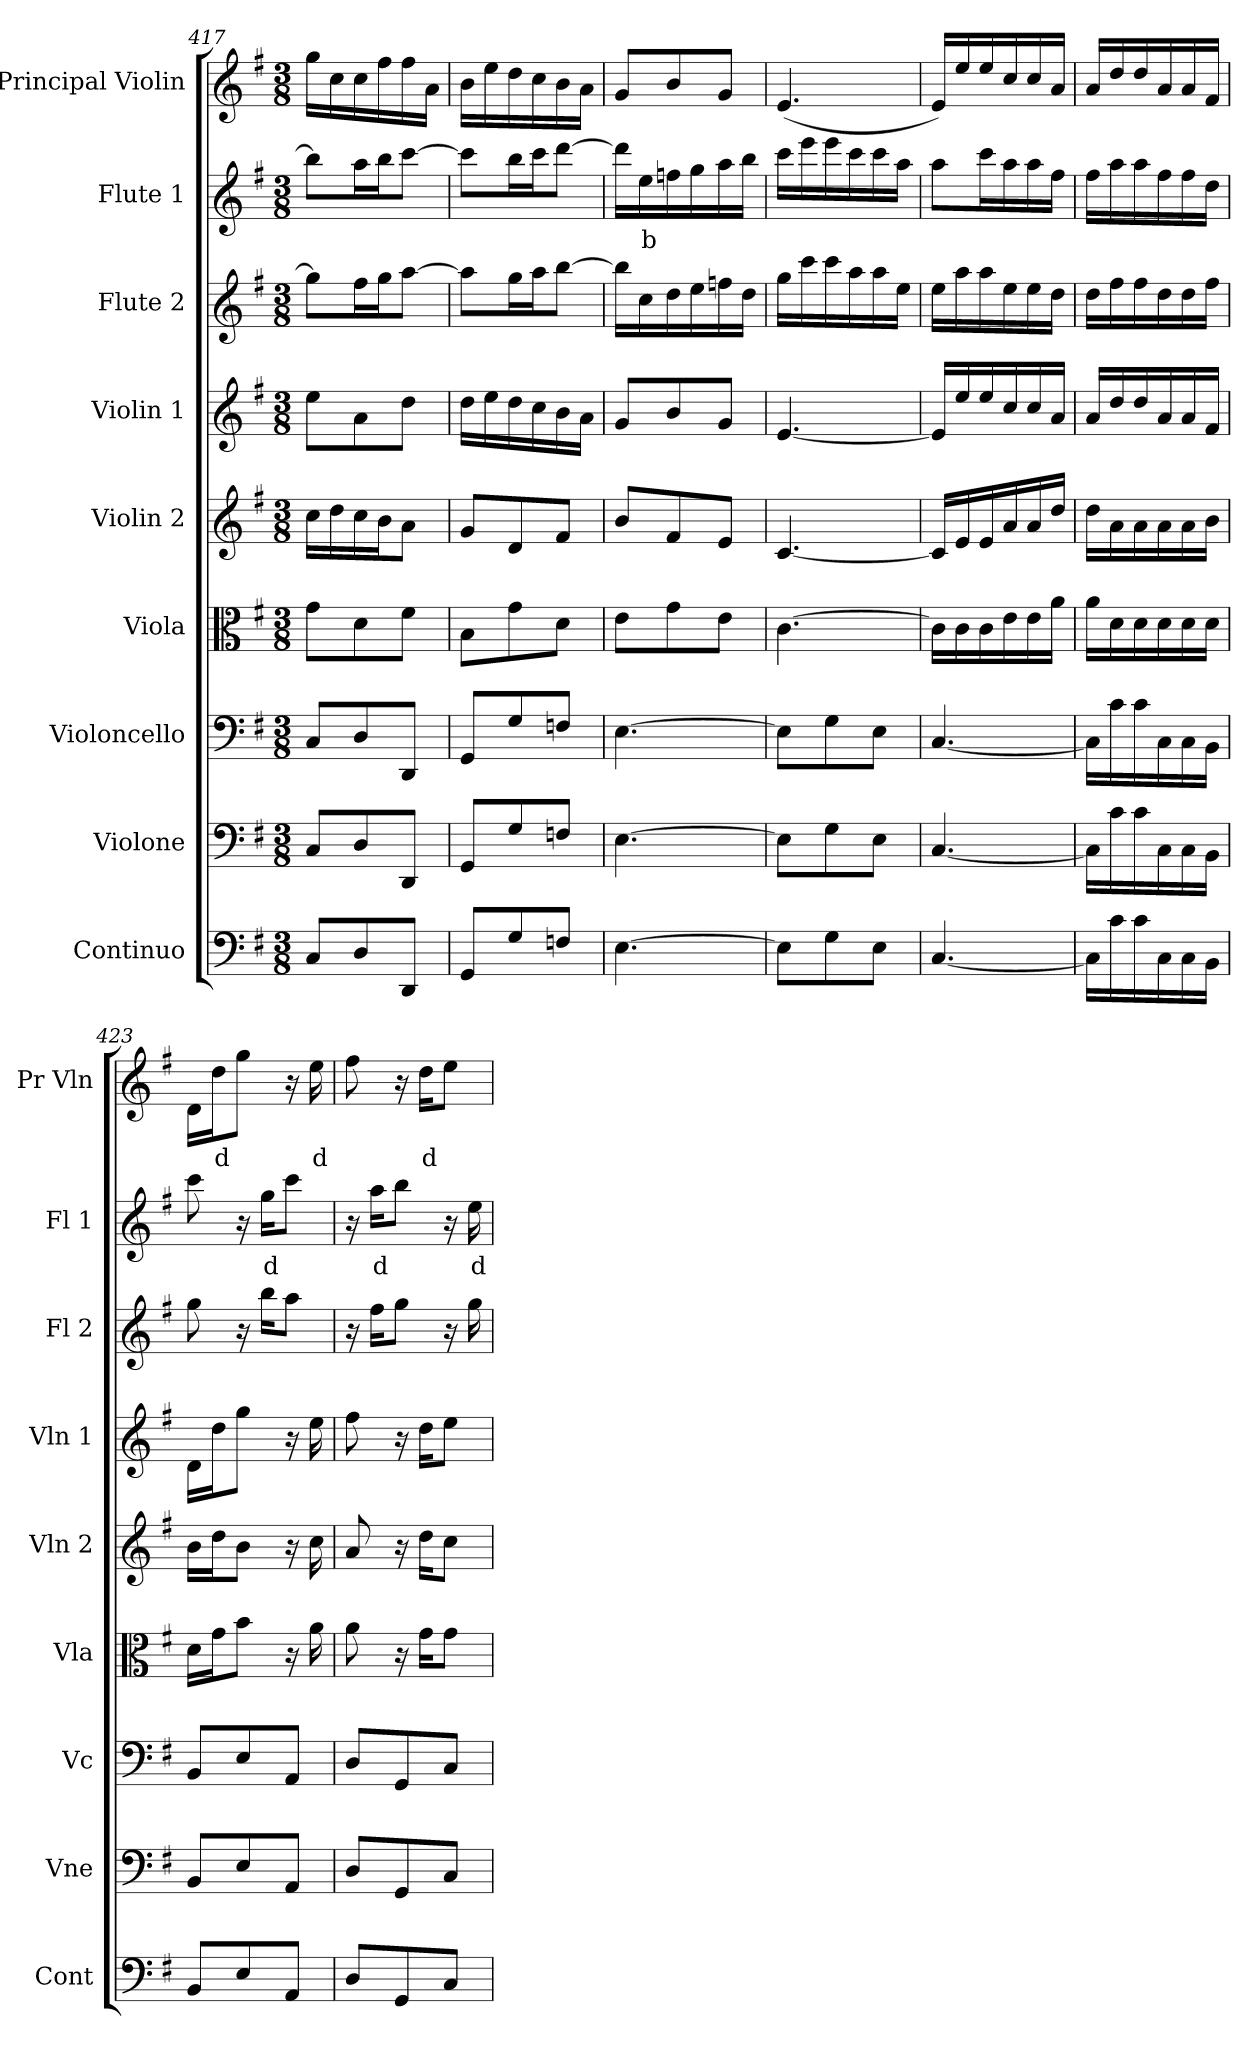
**kern	**kern	**kern	**kern	**kern	**kern	**kern	**kern	**text	**kern	**text
*part9	*part8	*part7	*part6	*part5	*part4	*part3	*part2	*part2	*part1	*part1
*staff9	*staff8	*staff7	*staff6	*staff5	*staff4	*staff3	*staff2	*staff2	*staff1	*staff1
*I"Continuo	*I"Violone	*I"Violoncello	*I"Viola	*I"Violin 2	*I"Violin 1	*I"Flute 2	*I"Flute 1	*	*I"Principal Violin	*
*I'Cont	*I'Vne	*I'Vc	*I'Vla	*I'Vln 2	*I'Vln 1	*I'Fl 2	*I'Fl 1	*	*I'Pr Vln	*
!!LO:LB:g=z
*clefF4	*clefF4	*clefF4	*clefC3	*clefG2	*clefG2	*clefG2	*clefG2	*	*clefG2	*
*	*ITrd7c12	*	*	*	*	*	*	*	*	*
*k[f#]	*k[f#]	*k[f#]	*k[f#]	*k[f#]	*k[f#]	*k[f#]	*k[f#]	*	*k[f#]	*
*M3/8	*M3/8	*M3/8	*M3/8	*M3/8	*M3/8	*M3/8	*M3/8	*	*M3/8	*
=417	=417	=417	=417	=417	=417	=417	=417	=417	=417	=417
8C/L	8CC/L	8C/L	8g\L	16cc\LL	8ee\L	8gg\L]	8bb\L]	.	16gg\LL	.
.	.	.	.	16dd\	.	.	.	.	16cc\	.
8D/	8DD/	8D/	8d\	16cc\	8a\	16ff#\L	16aa\L	.	16cc\	.
.	.	.	.	16b\J	.	16gg\J	16bb\J	.	16ff#\	.
8DD/J	8DDD/J	8DD/J	8f#\J	8a\J	8dd\J	[8aa\J	[8ccc\J	.	16ff#\	.
.	.	.	.	.	.	.	.	.	16a\JJ	.
=418	=418	=418	=418	=418	=418	=418	=418	=418	=418	=418
8GG/L	8GGG/L	8GG/L	8B\L	8g/L	16dd\LL	8aa\L]	8ccc\L]	.	16b\LL	.
.	.	.	.	.	16ee\	.	.	.	16ee\	.
8G/	8GG/	8G/	8g\	8d/	16dd\	16gg\L	16bb\L	.	16dd\	.
.	.	.	.	.	16cc\	16aa\J	16ccc\J	.	16cc\	.
8Fn/J	8FFn/J	8Fn/J	8d\J	8f#/J	16b\	[8bb\J	[8ddd\J	.	16b\	.
.	.	.	.	.	16a\JJ	.	.	.	16a\JJ	.
=419	=419	=419	=419	=419	=419	=419	=419	=419	=419	=419
[4.E\	[4.EE\	[4.E\	8e\L	8b/L	8g/L	16bb\LL]	16ddd\LL]	.	8g/L	.
!	!	!	!	!	!	!	!	!LO:LY:b:color=#FF0000	!	!
.	.	.	.	.	.	16cc\	16ee\	b	.	.
.	.	.	8g\	8f#/	8b/	16dd\	16ffn\	.	8b/	.
.	.	.	.	.	.	16ee\	16gg\	.	.	.
.	.	.	8e\J	8e/J	8g/J	16ffn\	16aa\	.	8g/J	.
.	.	.	.	.	.	16dd\JJ	16bb\JJ	.	.	.
=420	=420	=420	=420	=420	=420	=420	=420	=420	=420	=420
8E\L]	8EE\L]	8E\L]	[4.c\	[4.c/	[4.e/	16gg\LL	16ccc\LL	.	(4.e/	.
.	.	.	.	.	.	16ccc\	16eee\	.	.	.
8G\	8GG\	8G\	.	.	.	16ccc\	16eee\	.	.	.
.	.	.	.	.	.	16aa\	16ccc\	.	.	.
8E\J	8EE\J	8E\J	.	.	.	16aa\	16ccc\	.	.	.
.	.	.	.	.	.	16ee\JJ	16aa\JJ	.	.	.
=421	=421	=421	=421	=421	=421	=421	=421	=421	=421	=421
[4.C/	[4.CC/	[4.C/	16c\LL]	16c/LL]	16e/LL]	16ee\LL	8aa\L	.	16e/LL)	.
.	.	.	16c\	16e/	16ee/	16aa\	.	.	16ee/	.
.	.	.	16c\	16e/	16ee/	16aa\	16ccc\L	.	16ee/	.
.	.	.	16e\	16a/	16cc/	16ee\	16aa\	.	16cc/	.
.	.	.	16e\	16a/	16cc/	16ee\	16aa\	.	16cc/	.
.	.	.	16a\JJ	16dd/JJ	16a/JJ	16dd\JJ	16ff#\JJ	.	16a/JJ	.
=422	=422	=422	=422	=422	=422	=422	=422	=422	=422	=422
16C\LL]	16CC\LL]	16C\LL]	16a\LL	16dd\LL	16a/LL	16dd\LL	16ff#\LL	.	16a/LL	.
16c\	16C\	16c\	16d\	16a\	16dd/	16ff#\	16aa\	.	16dd/	.
16c\	16C\	16c\	16d\	16a\	16dd/	16ff#\	16aa\	.	16dd/	.
16C\	16CC\	16C\	16d\	16a\	16a/	16dd\	16ff#\	.	16a/	.
16C\	16CC\	16C\	16d\	16a\	16a/	16dd\	16ff#\	.	16a/	.
16BB\JJ	16BBB\JJ	16BB\JJ	16d\JJ	16b\JJ	16f#/JJ	16ff#\JJ	16dd\JJ	.	16f#/JJ	.
=423	=423	=423	=423	=423	=423	=423	=423	=423	=423	=423
8BB/L	8BBB/L	8BB/L	16d\LL	16b\LL	16d\LL	8gg\	8ccc\	.	16d\LL	.
!	!	!	!	!	!	!	!	!	!	!LO:LY:b:color=#FF0000
.	.	.	16g\J	16dd\J	16dd\J	.	.	.	16dd\J	d
8E/	8EE/	8E/	8b\J	8b\J	8gg\J	16r	16r	.	8gg\J	.
!	!	!	!	!	!	!	!	!LO:LY:b:color=#FF0000	!	!
.	.	.	.	.	.	16bb\KL	16gg\KL	d	.	.
8AA/J	8AAA/J	8AA/J	16r	16r	16r	8aa\J	8ccc\J	.	16r	.
!	!	!	!	!	!	!	!	!	!	!LO:LY:b:color=#FF0000
.	.	.	16a\	16cc\	16ee\	.	.	.	16ee\	d
=424	=424	=424	=424	=424	=424	=424	=424	=424	=424	=424
8D/L	8DD/L	8D/L	8a\	8a/	8ff#\	16r	16r	.	8ff#\	.
!	!	!	!	!	!	!	!	!LO:LY:b:color=#FF0000	!	!
.	.	.	.	.	.	16ff#\KL	16aa\KL	d	.	.
8GG/	8GGG/	8GG/	16r	16r	16r	8gg\J	8bb\J	.	16r	.
!	!	!	!	!	!	!	!	!	!	!LO:LY:b:color=#FF0000
.	.	.	16g\KL	16dd\KL	16dd\KL	.	.	.	16dd\KL	d
8C/J	8CC/J	8C/J	8g\J	8cc\J	8ee\J	16r	16r	.	8ee\J	.
!	!	!	!	!	!	!	!	!LO:LY:b:color=#FF0000	!	!
.	.	.	.	.	.	16gg\	16ee\	d	.	.
=	=	=	=	=	=	=	=	=	=	=
*-	*-	*-	*-	*-	*-	*-	*-	*-	*-	*-
